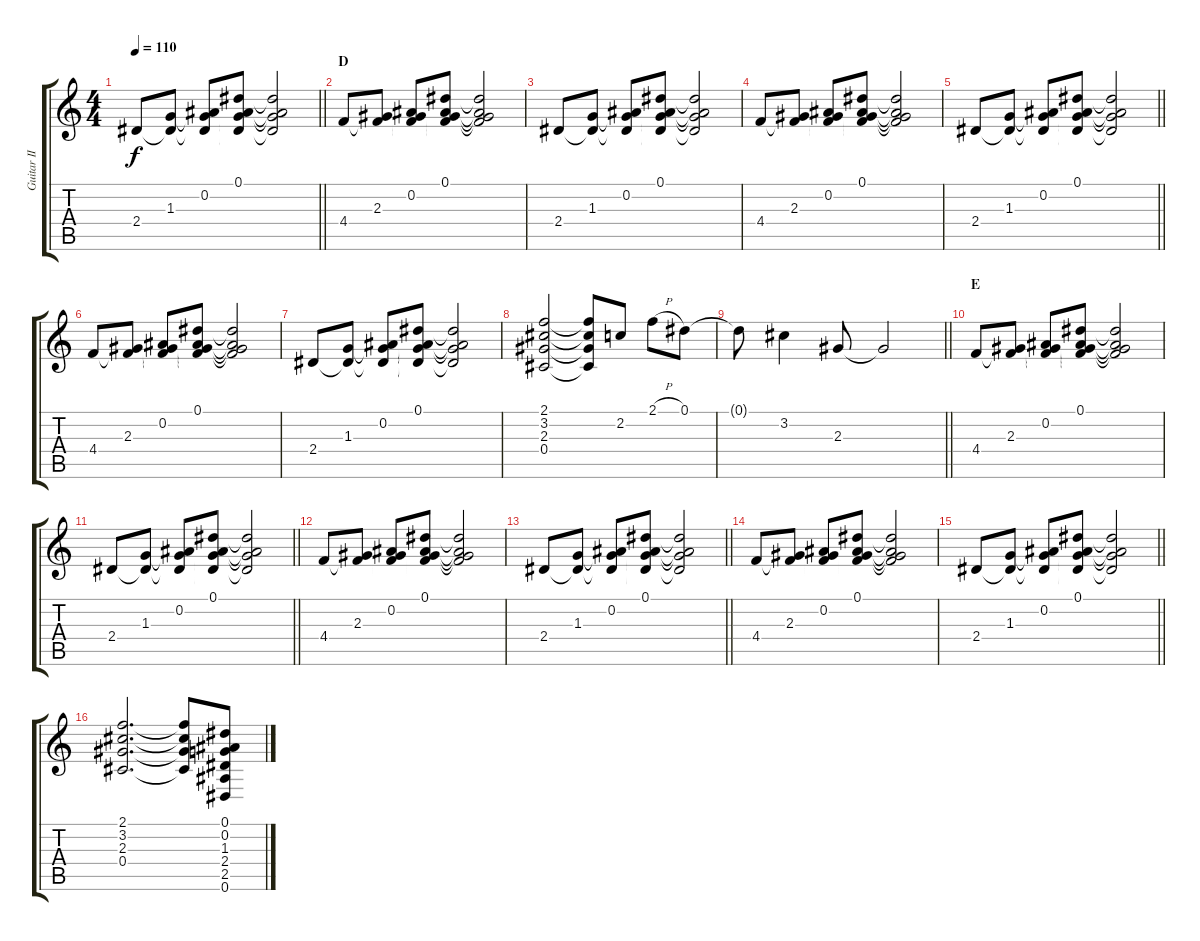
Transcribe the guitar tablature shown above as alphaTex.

\track ("Guitar II" "Guitar II") {instrument acousticguitarsteel}
\staff {score tabs}
\tuning (Eb4 Bb3 Gb3 Db3 Ab2 Eb2) {hide}
\ts (4 4)
\tempo 110
\clef g2
\barLineRight lightlight
\ks c
2.4.8{dy f} (1.3 2.4{t}).8 (0.2 1.3{t} 2.4{t}).8 (0.1 0.2{t} 1.3{t} 2.4{t}).8 (0.1{t} 0.2{t} 1.3{t} 2.4{t}).2 |
\section ("" "D")
4.4.8 (2.3 4.4{t}).8 (0.2 2.3{t} 4.4{t}).8 (0.1 0.2{t} 2.3{t} 4.4{t}).8 (0.1{t} 0.2{t} 2.3{t} 4.4{t}).2 |
2.4.8 (1.3 2.4{t}).8 (0.2 1.3{t} 2.4{t}).8 (0.1 0.2{t} 1.3{t} 2.4{t}).8 (0.1{t} 0.2{t} 1.3{t} 2.4{t}).2 |
4.4.8 (2.3 4.4{t}).8 (0.2 2.3{t} 4.4{t}).8 (0.1 0.2{t} 2.3{t} 4.4{t}).8 (0.1{t} 0.2{t} 2.3{t} 4.4{t}).2 |
\barLineRight lightlight
2.4.8 (1.3 2.4{t}).8 (0.2 1.3{t} 2.4{t}).8 (0.1 0.2{t} 1.3{t} 2.4{t}).8 (0.1{t} 0.2{t} 1.3{t} 2.4{t}).2 |
4.4.8 (2.3 4.4{t}).8 (0.2 2.3{t} 4.4{t}).8 (0.1 0.2{t} 2.3{t} 4.4{t}).8 (0.1{t} 0.2{t} 2.3{t} 4.4{t}).2 |
2.4.8 (1.3 2.4{t}).8 (0.2 1.3{t} 2.4{t}).8 (0.1 0.2{t} 1.3{t} 2.4{t}).8 (0.1{t} 0.2{t} 1.3{t} 2.4{t}).2 |
(2.1 3.2 2.3 0.4).2 (2.1{t} 3.2{t} 2.3{t} 0.4{t}).8 2.2.8 2.1{h}.8 0.1.8 |
\barLineRight lightlight
0.1{t}.8 3.2.4 2.3.8 2.3{t}.2 |
\section ("" "E")
4.4.8 (2.3 4.4{t}).8 (0.2 2.3{t} 4.4{t}).8 (0.1 0.2{t} 2.3{t} 4.4{t}).8 (0.1{t} 0.2{t} 2.3{t} 4.4{t}).2 |
\barLineRight lightlight
2.4.8 (1.3 2.4{t}).8 (0.2 1.3{t} 2.4{t}).8 (0.1 0.2{t} 1.3{t} 2.4{t}).8 (0.1{t} 0.2{t} 1.3{t} 2.4{t}).2 |
4.4.8 (2.3 4.4{t}).8 (0.2 2.3{t} 4.4{t}).8 (0.1 0.2{t} 2.3{t} 4.4{t}).8 (0.1{t} 0.2{t} 2.3{t} 4.4{t}).2 |
\barLineRight lightlight
2.4.8 (1.3 2.4{t}).8 (0.2 1.3{t} 2.4{t}).8 (0.1 0.2{t} 1.3{t} 2.4{t}).8 (0.1{t} 0.2{t} 1.3{t} 2.4{t}).2 |
4.4.8 (2.3 4.4{t}).8 (0.2 2.3{t} 4.4{t}).8 (0.1 0.2{t} 2.3{t} 4.4{t}).8 (0.1{t} 0.2{t} 2.3{t} 4.4{t}).2 |
\barLineRight lightlight
2.4.8 (1.3 2.4{t}).8 (0.2 1.3{t} 2.4{t}).8 (0.1 0.2{t} 1.3{t} 2.4{t}).8 (0.1{t} 0.2{t} 1.3{t} 2.4{t}).2 |
(2.1 3.2 2.3 0.4).2{d} (2.1{t} 3.2{t} 2.3{t} 0.4{t}).8 (0.1 0.2 1.3 2.4 2.5 0.6).8
